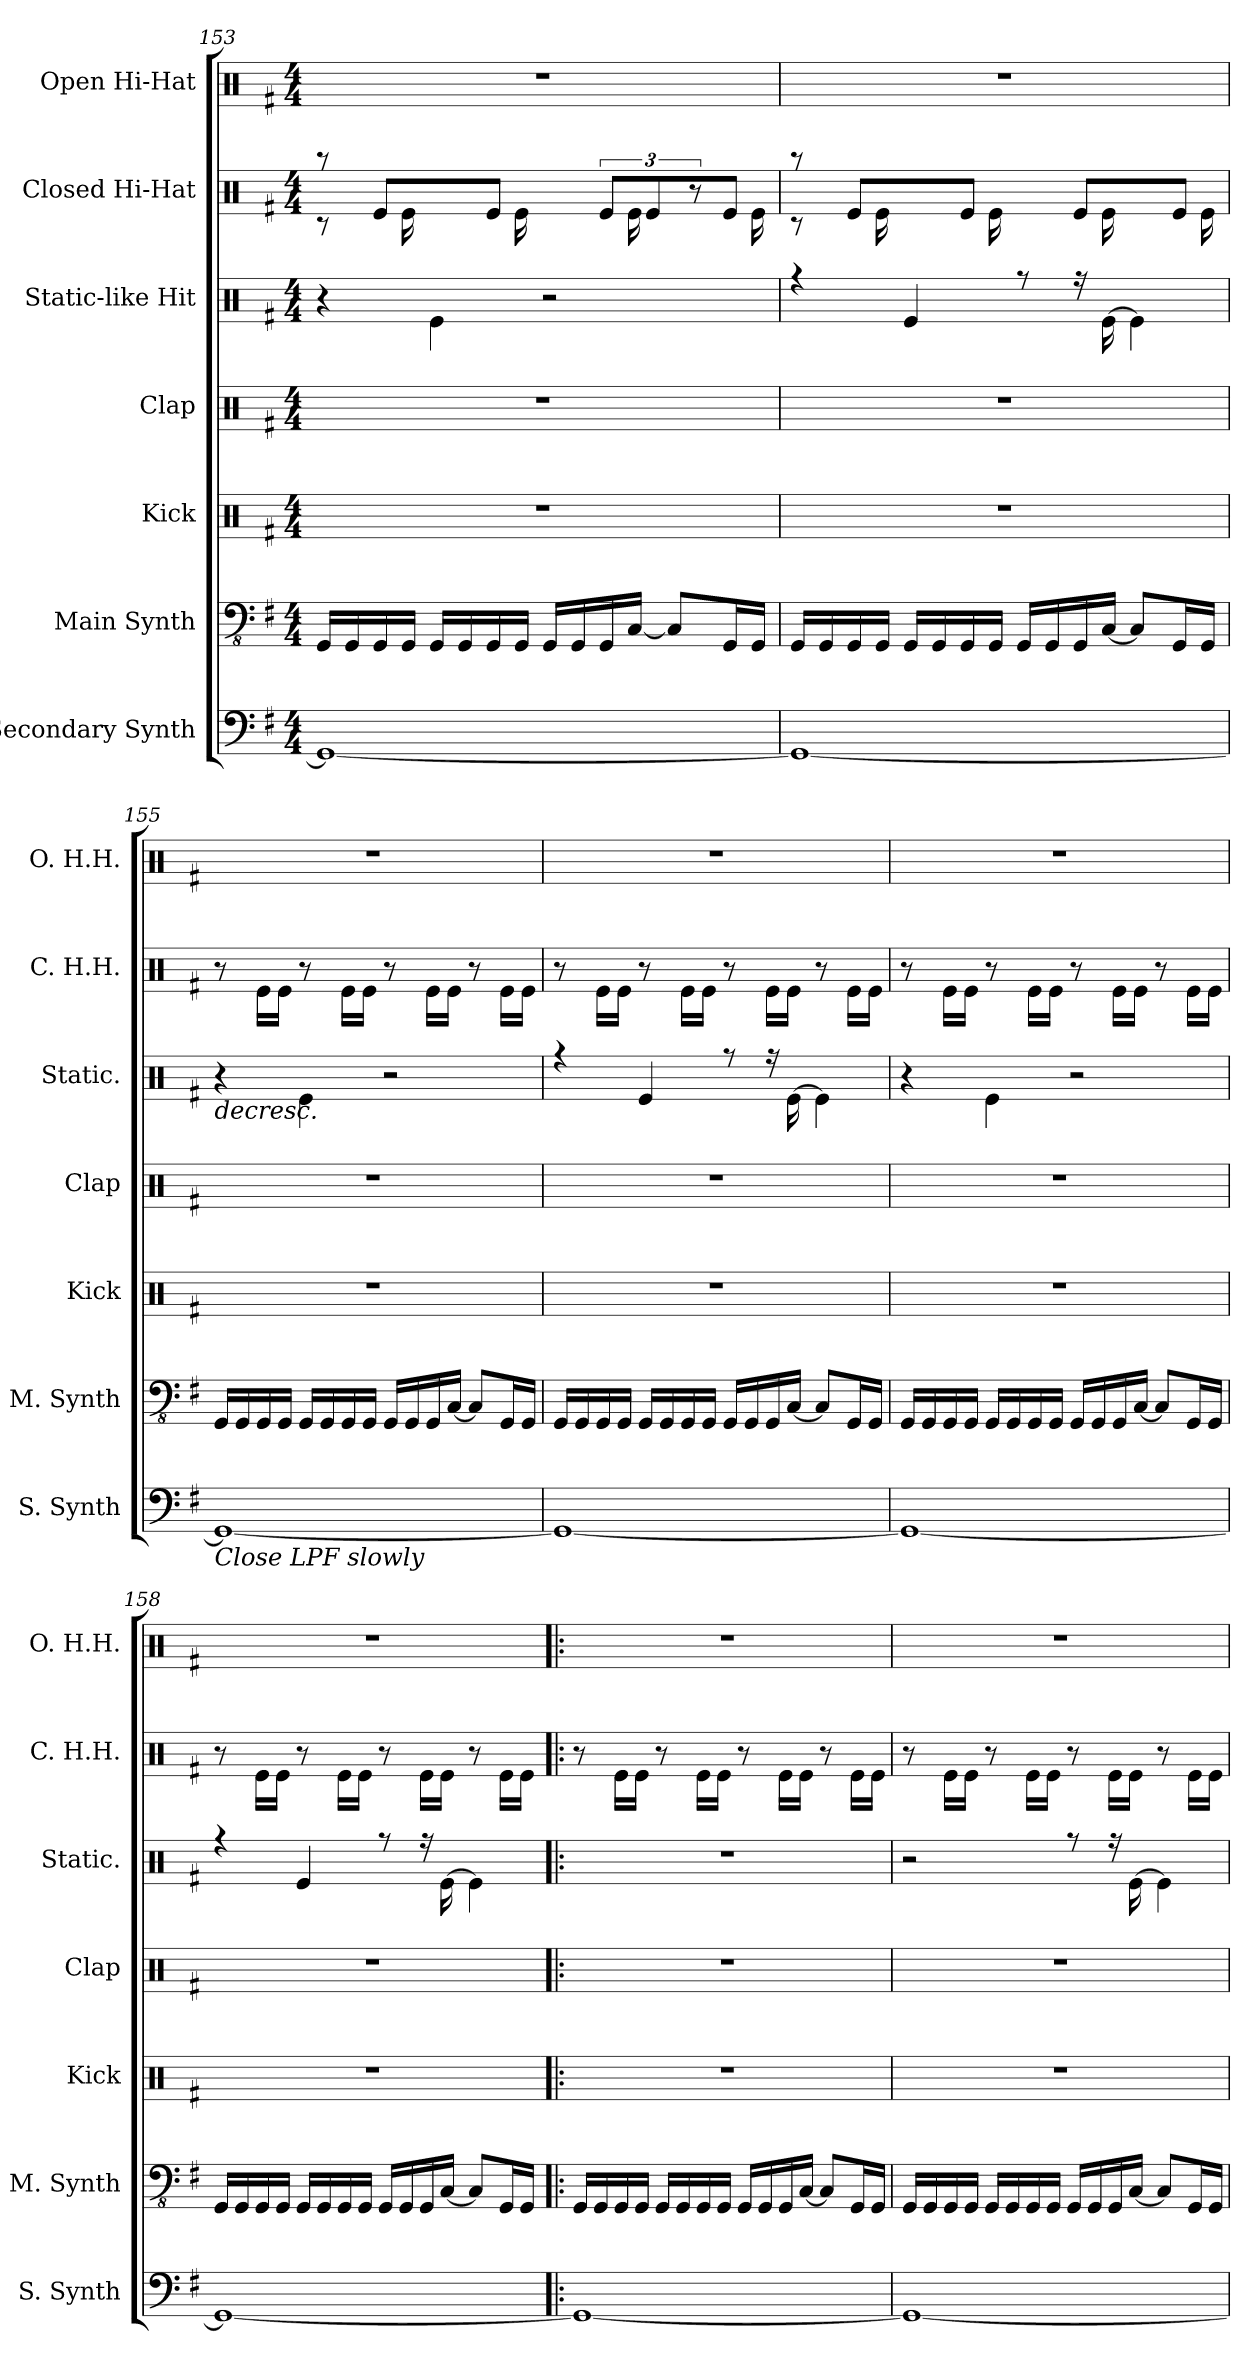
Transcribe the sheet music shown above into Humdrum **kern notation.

**kern	**kern	**kern	**kern	**kern	**kern	**kern
*part7	*part6	*part5	*part4	*part3	*part2	*part1
*staff7	*staff6	*staff5	*staff4	*staff3	*staff2	*staff1
*I"Secondary Synth	*I"Main Synth	*I"Kick	*I"Clap	*I"Static-like Hit	*I"Closed Hi-Hat	*I"Open Hi-Hat
*I'S. Synth	*I'M. Synth	*I'Kick	*I'Clap	*I'Static.	*I'C. H.H.	*I'O. H.H.
*clefF4	*clefFv4	*clefX	*clefX	*clefX	*clefX	*clefX
*k[f#]	*k[f#]	*k[f#]	*k[f#]	*k[f#]	*k[f#]	*k[f#]
*G:	*G:	*G:	*G:	*G:	*G:	*G:
*M4/4	*M4/4	*M4/4	*M4/4	*M4/4	*M4/4	*M4/4
=153	=153	=153	=153	=153	=153	=153
*	*	*	*	*	*^	*
1GG_	16GGG/LL	1r	1r	4r	8raa	8rc	1r
.	16GGG/	.	.	.	.	.	.
.	16GGG/	.	.	.	8Re/L	16ryy	.
.	16GGG/JJ	.	.	.	.	16Re\	.
.	16GGG/LL	.	.	4Re\	8ryy	8ryy	.
.	16GGG/	.	.	.	.	.	.
.	16GGG/	.	.	.	8Re/J	16ryy	.
.	16GGG/JJ	.	.	.	.	16Re\	.
.	16GGG/LL	.	.	2r	8ryy	8ryy	.
.	16GGG/	.	.	.	.	.	.
.	16GGG/	.	.	.	12Re/L	16ryy	.
.	[16CC/JJ	.	.	.	.	16Re\	.
.	.	.	.	.	12Re/	.	.
.	8CC/L]	.	.	.	.	8ryy	.
.	.	.	.	.	12r	.	.
.	16GGG/L	.	.	.	8Re/J	16ryy	.
.	16GGG/JJ	.	.	.	.	16Re\	.
=154	=154	=154	=154	=154	=154	=154	=154
*	*	*	*	*^	*	*	*
1GG_	16GGG/LL	1r	1r	4rff	2ryy	8raa	8rc	1r
.	16GGG/	.	.	.	.	.	.	.
.	16GGG/	.	.	.	.	8Re/L	16ryy	.
.	16GGG/JJ	.	.	.	.	.	16Re\	.
.	16GGG/LL	.	.	4Re/	.	8ryy	8ryy	.
.	16GGG/	.	.	.	.	.	.	.
.	16GGG/	.	.	.	.	8Re/J	16ryy	.
.	16GGG/JJ	.	.	.	.	.	16Re\	.
.	16GGG/LL	.	.	2ryy	8rff	8ryy	8ryy	.
.	16GGG/	.	.	.	.	.	.	.
.	16GGG/	.	.	.	16rff	8Re/L	16ryy	.
.	[16CC/JJ	.	.	.	[<16Re\	.	16Re\	.
.	8CC/L]	.	.	.	4Re\]	8ryy	8ryy	.
.	16GGG/L	.	.	.	.	8Re/J	16ryy	.
.	16GGG/JJ	.	.	.	.	.	16Re\	.
*	*	*	*	*v	*v	*	*	*
!!LO:LB:g=z
=155	=155	=155	=155	=155	=155	=155	=155
!	!	!	!	!LO:TX:b:i:t=decresc.	!	!	!
!LO:TX:b:i:t=Close LPF slowly	!	!	!	!	!	!	!
*	*	*	*	*	*v	*v	*
1GG_	16GGG/LL	1r	1r	4r	8r	1r
.	16GGG/	.	.	.	.	.
.	16GGG/	.	.	.	16Re\LL	.
.	16GGG/JJ	.	.	.	16Re\JJ	.
.	16GGG/LL	.	.	4Re\	8r	.
.	16GGG/	.	.	.	.	.
.	16GGG/	.	.	.	16Re\LL	.
.	16GGG/JJ	.	.	.	16Re\JJ	.
.	16GGG/LL	.	.	2r	8r	.
.	16GGG/	.	.	.	.	.
.	16GGG/	.	.	.	16Re\LL	.
.	[16CC/JJ	.	.	.	16Re\JJ	.
.	8CC/L]	.	.	.	8r	.
.	16GGG/L	.	.	.	16Re\LL	.
.	16GGG/JJ	.	.	.	16Re\JJ	.
=156	=156	=156	=156	=156	=156	=156
*	*	*	*	*^	*	*
1GG_	16GGG/LL	1r	1r	4rff	2ryy	8r	1r
.	16GGG/	.	.	.	.	.	.
.	16GGG/	.	.	.	.	16Re\LL	.
.	16GGG/JJ	.	.	.	.	16Re\JJ	.
.	16GGG/LL	.	.	4Re/	.	8r	.
.	16GGG/	.	.	.	.	.	.
.	16GGG/	.	.	.	.	16Re\LL	.
.	16GGG/JJ	.	.	.	.	16Re\JJ	.
.	16GGG/LL	.	.	2ryy	8rff	8r	.
.	16GGG/	.	.	.	.	.	.
.	16GGG/	.	.	.	16rff	16Re\LL	.
.	[16CC/JJ	.	.	.	[<16Re\	16Re\JJ	.
.	8CC/L]	.	.	.	4Re\]	8r	.
.	16GGG/L	.	.	.	.	16Re\LL	.
.	16GGG/JJ	.	.	.	.	16Re\JJ	.
*	*	*	*	*v	*v	*	*
=157	=157	=157	=157	=157	=157	=157
1GG_	16GGG/LL	1r	1r	4r	8r	1r
.	16GGG/	.	.	.	.	.
.	16GGG/	.	.	.	16Re\LL	.
.	16GGG/JJ	.	.	.	16Re\JJ	.
.	16GGG/LL	.	.	4Re\	8r	.
.	16GGG/	.	.	.	.	.
.	16GGG/	.	.	.	16Re\LL	.
.	16GGG/JJ	.	.	.	16Re\JJ	.
.	16GGG/LL	.	.	2r	8r	.
.	16GGG/	.	.	.	.	.
.	16GGG/	.	.	.	16Re\LL	.
.	[16CC/JJ	.	.	.	16Re\JJ	.
.	8CC/L]	.	.	.	8r	.
.	16GGG/L	.	.	.	16Re\LL	.
.	16GGG/JJ	.	.	.	16Re\JJ	.
=158	=158	=158	=158	=158	=158	=158
*	*	*	*	*^	*	*
1GG_	16GGG/LL	1r	1r	4rff	2ryy	8r	1r
.	16GGG/	.	.	.	.	.	.
.	16GGG/	.	.	.	.	16Re\LL	.
.	16GGG/JJ	.	.	.	.	16Re\JJ	.
.	16GGG/LL	.	.	4Re/	.	8r	.
.	16GGG/	.	.	.	.	.	.
.	16GGG/	.	.	.	.	16Re\LL	.
.	16GGG/JJ	.	.	.	.	16Re\JJ	.
.	16GGG/LL	.	.	2ryy	8rff	8r	.
.	16GGG/	.	.	.	.	.	.
.	16GGG/	.	.	.	16rff	16Re\LL	.
.	[16CC/JJ	.	.	.	[<16Re\	16Re\JJ	.
.	8CC/L]	.	.	.	4Re\]	8r	.
.	16GGG/L	.	.	.	.	16Re\LL	.
.	16GGG/JJ	.	.	.	.	16Re\JJ	.
*	*	*	*	*v	*v	*	*
!!LO:PB:g=z
=159!|:	=159!|:	=159!|:	=159!|:	=159!|:	=159!|:	=159!|:
1GG_	16GGG/LL	1r	1r	1r	8r	1r
.	16GGG/	.	.	.	.	.
.	16GGG/	.	.	.	16Re\LL	.
.	16GGG/JJ	.	.	.	16Re\JJ	.
.	16GGG/LL	.	.	.	8r	.
.	16GGG/	.	.	.	.	.
.	16GGG/	.	.	.	16Re\LL	.
.	16GGG/JJ	.	.	.	16Re\JJ	.
.	16GGG/LL	.	.	.	8r	.
.	16GGG/	.	.	.	.	.
.	16GGG/	.	.	.	16Re\LL	.
.	[16CC/JJ	.	.	.	16Re\JJ	.
.	8CC/L]	.	.	.	8r	.
.	16GGG/L	.	.	.	16Re\LL	.
.	16GGG/JJ	.	.	.	16Re\JJ	.
=160	=160	=160	=160	=160	=160	=160
1GG_	16GGG/LL	1r	1r	2r	8r	1r
.	16GGG/	.	.	.	.	.
.	16GGG/	.	.	.	16Re\LL	.
.	16GGG/JJ	.	.	.	16Re\JJ	.
.	16GGG/LL	.	.	.	8r	.
.	16GGG/	.	.	.	.	.
.	16GGG/	.	.	.	16Re\LL	.
.	16GGG/JJ	.	.	.	16Re\JJ	.
.	16GGG/LL	.	.	8rff	8r	.
.	16GGG/	.	.	.	.	.
.	16GGG/	.	.	16rff	16Re\LL	.
.	[16CC/JJ	.	.	[16Re\	16Re\JJ	.
.	8CC/L]	.	.	4Re\]	8r	.
.	16GGG/L	.	.	.	16Re\LL	.
.	16GGG/JJ	.	.	.	16Re\JJ	.
=	=	=	=	=	=	=
*-	*-	*-	*-	*-	*-	*-
